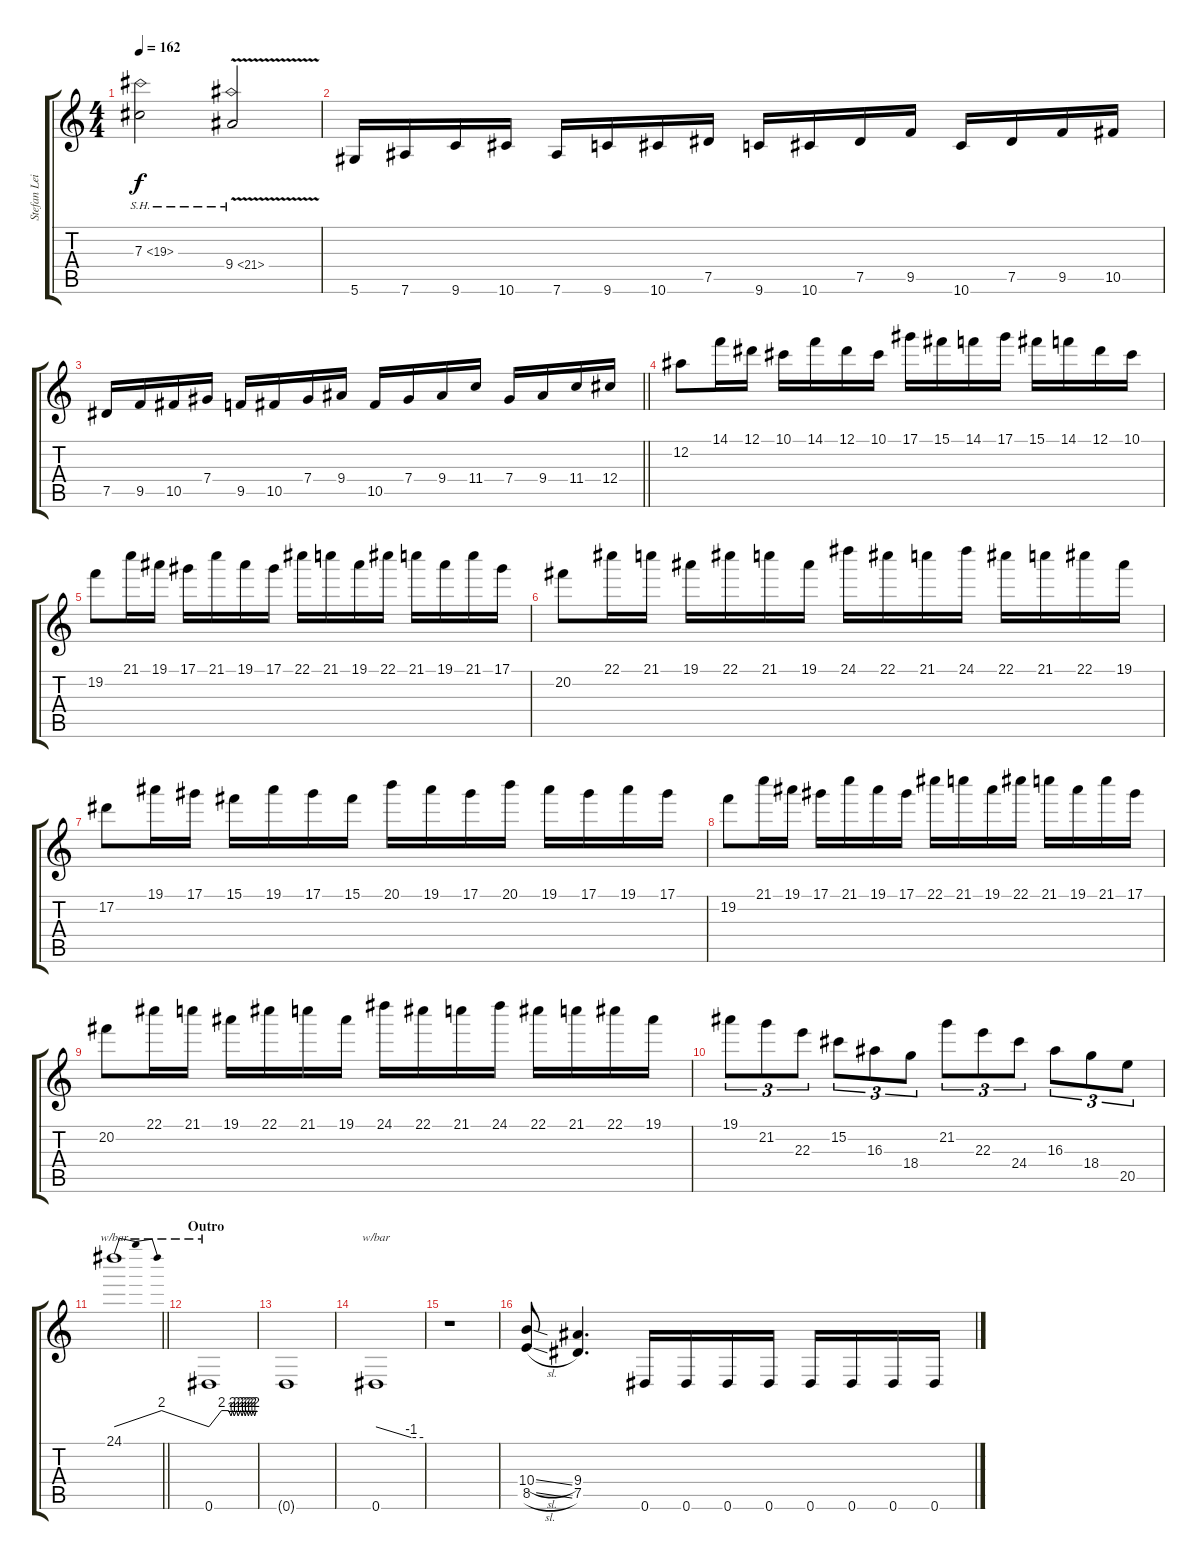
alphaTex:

\track ("Stefan Leibing" "Stefan Lei") {instrument distortionguitar}
\staff {score tabs}
\tuning (Eb4 Bb3 Gb3 Db3 Ab2 Eb2) {hide}
\ts (4 4)
\tempo 162
\clef g2
\ks c
7.3{sh 12}.2{dy f} 9.4{sh 12 v}.2 |
5.6.16 7.6.16 9.6.16 10.6.16 7.6.16 9.6.16 10.6.16 7.5.16 9.6.16 10.6.16 7.5.16 9.5.16 10.6.16 7.5.16 9.5.16 10.5.16 |
\barLineRight lightlight
7.5.16 9.5.16 10.5.16 7.4.16 9.5.16 10.5.16 7.4.16 9.4.16 10.5.16 7.4.16 9.4.16 11.4.16 7.4.16 9.4.16 11.4.16 12.4.16 |
12.2.8 14.1.16 12.1.16 10.1.16 14.1.16 12.1.16 10.1.16 17.1.16 15.1.16 14.1.16 17.1.16 15.1.16 14.1.16 12.1.16 10.1.16 |
19.2.8 21.1.16 19.1.16 17.1.16 21.1.16 19.1.16 17.1.16 22.1.16 21.1.16 19.1.16 22.1.16 21.1.16 19.1.16 21.1.16 17.1.16 |
20.2.8 22.1.16 21.1.16 19.1.16 22.1.16 21.1.16 19.1.16 24.1.16 22.1.16 21.1.16 24.1.16 22.1.16 21.1.16 22.1.16 19.1.16 |
17.2.8 19.1.16 17.1.16 15.1.16 19.1.16 17.1.16 15.1.16 20.1.16 19.1.16 17.1.16 20.1.16 19.1.16 17.1.16 19.1.16 17.1.16 |
19.2.8 21.1.16 19.1.16 17.1.16 21.1.16 19.1.16 17.1.16 22.1.16 21.1.16 19.1.16 22.1.16 21.1.16 19.1.16 21.1.16 17.1.16 |
20.2.8 22.1.16 21.1.16 19.1.16 22.1.16 21.1.16 19.1.16 24.1.16 22.1.16 21.1.16 24.1.16 22.1.16 21.1.16 22.1.16 19.1.16 |
19.1.8{tu (3 2)} 21.2.8{tu (3 2)} 22.3.8{tu (3 2)} 15.2.8{tu (3 2)} 16.3.8{tu (3 2)} 18.4.8{tu (3 2)} 21.2.8{tu (3 2)} 22.3.8{tu (3 2)} 24.4.8{tu (3 2)} 16.3.8{tu (3 2)} 18.4.8{tu (3 2)} 20.5.8{tu (3 2)} |
\barLineRight lightlight
24.1.1{tbe (dip default 0 0 4 8 60 0)} |
\section ("" "Outro")
0.6.1{tbe (custom default 0 0 16 8 25 8 28 4 30 8 32 4 35 8 37 4 40 8 42 4 44 8 46 4 48 8 50 4 52 8 54 4 56 8 58 4 60 8)} |
0.6{t}.1 |
0.6.1{tbe (custom default 0 0 45 -4 60 -4)} |
r.1 |
(10.4{sl} 8.5{sl}).8 (9.4 7.5).4{d} 0.6.16 0.6.16 0.6.16 0.6.16 0.6.16 0.6.16 0.6.16 0.6.16
